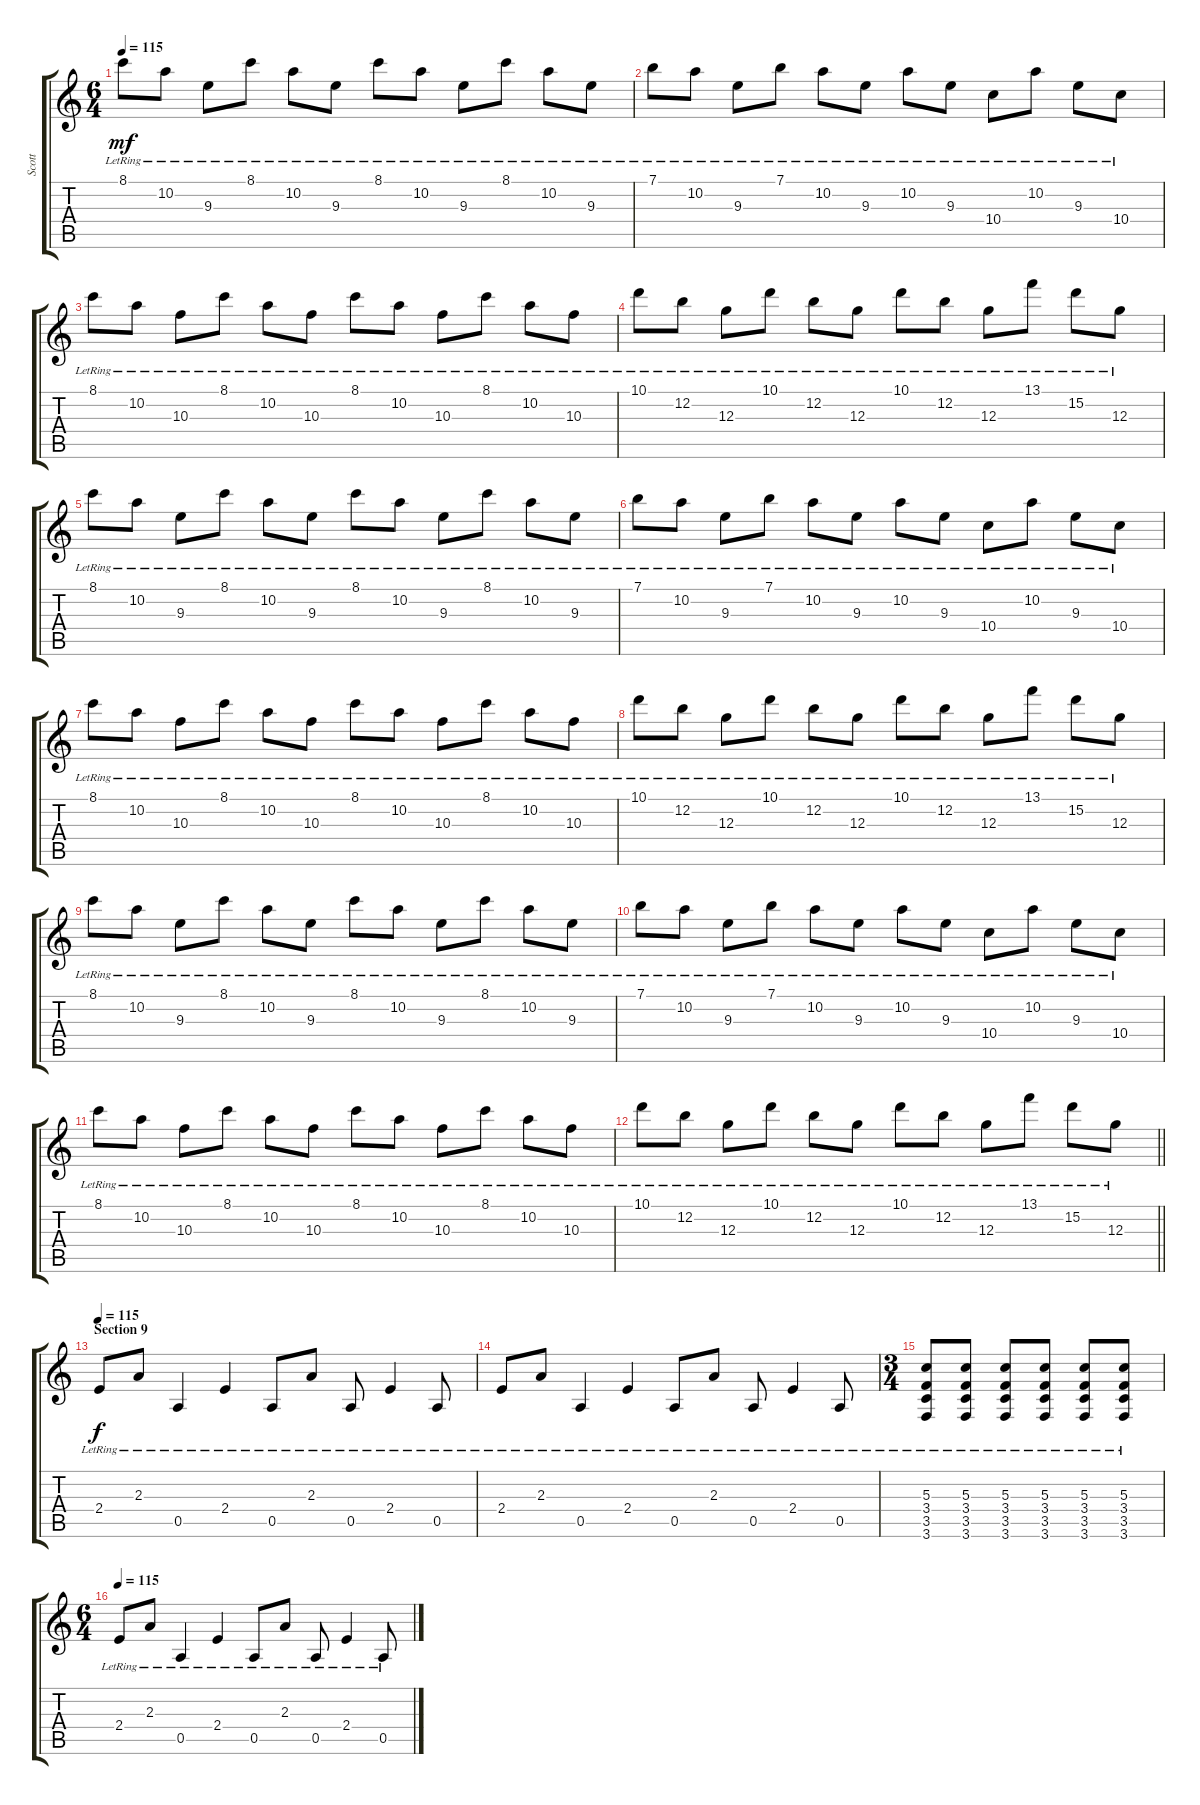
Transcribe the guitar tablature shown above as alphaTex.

\track ("Scott" "Scott") {instrument electricguitarjazz}
\staff {score tabs}
\tuning (E4 B3 G3 D3 A2 D2) {hide}
\ts (6 4)
\tempo 115
\clef g2
\ks c
8.1{lr}.8{dy mf} 10.2{lr}.8 9.3{lr}.8 8.1{lr}.8 10.2{lr}.8 9.3{lr}.8 8.1{lr}.8 10.2{lr}.8 9.3{lr}.8 8.1{lr}.8 10.2{lr}.8 9.3{lr}.8 |
7.1{lr}.8 10.2{lr}.8 9.3{lr}.8 7.1{lr}.8 10.2{lr}.8 9.3{lr}.8 10.2{lr}.8 9.3{lr}.8 10.4{lr}.8 10.2{lr}.8 9.3{lr}.8 10.4{lr}.8 |
8.1{lr}.8 10.2{lr}.8 10.3{lr}.8 8.1{lr}.8 10.2{lr}.8 10.3{lr}.8 8.1{lr}.8 10.2{lr}.8 10.3{lr}.8 8.1{lr}.8 10.2{lr}.8 10.3{lr}.8 |
10.1{lr}.8 12.2{lr}.8 12.3{lr}.8 10.1{lr}.8 12.2{lr}.8 12.3{lr}.8 10.1{lr}.8 12.2{lr}.8 12.3{lr}.8 13.1{lr}.8 15.2{lr}.8 12.3{lr}.8 |
8.1{lr}.8 10.2{lr}.8 9.3{lr}.8 8.1{lr}.8 10.2{lr}.8 9.3{lr}.8 8.1{lr}.8 10.2{lr}.8 9.3{lr}.8 8.1{lr}.8 10.2{lr}.8 9.3{lr}.8 |
7.1{lr}.8 10.2{lr}.8 9.3{lr}.8 7.1{lr}.8 10.2{lr}.8 9.3{lr}.8 10.2{lr}.8 9.3{lr}.8 10.4{lr}.8 10.2{lr}.8 9.3{lr}.8 10.4{lr}.8 |
8.1{lr}.8 10.2{lr}.8 10.3{lr}.8 8.1{lr}.8 10.2{lr}.8 10.3{lr}.8 8.1{lr}.8 10.2{lr}.8 10.3{lr}.8 8.1{lr}.8 10.2{lr}.8 10.3{lr}.8 |
10.1{lr}.8 12.2{lr}.8 12.3{lr}.8 10.1{lr}.8 12.2{lr}.8 12.3{lr}.8 10.1{lr}.8 12.2{lr}.8 12.3{lr}.8 13.1{lr}.8 15.2{lr}.8 12.3{lr}.8 |
8.1{lr}.8 10.2{lr}.8 9.3{lr}.8 8.1{lr}.8 10.2{lr}.8 9.3{lr}.8 8.1{lr}.8 10.2{lr}.8 9.3{lr}.8 8.1{lr}.8 10.2{lr}.8 9.3{lr}.8 |
7.1{lr}.8 10.2{lr}.8 9.3{lr}.8 7.1{lr}.8 10.2{lr}.8 9.3{lr}.8 10.2{lr}.8 9.3{lr}.8 10.4{lr}.8 10.2{lr}.8 9.3{lr}.8 10.4{lr}.8 |
8.1{lr}.8 10.2{lr}.8 10.3{lr}.8 8.1{lr}.8 10.2{lr}.8 10.3{lr}.8 8.1{lr}.8 10.2{lr}.8 10.3{lr}.8 8.1{lr}.8 10.2{lr}.8 10.3{lr}.8 |
\barLineRight lightlight
10.1{lr}.8 12.2{lr}.8 12.3{lr}.8 10.1{lr}.8 12.2{lr}.8 12.3{lr}.8 10.1{lr}.8 12.2{lr}.8 12.3{lr}.8 13.1{lr}.8 15.2{lr}.8 12.3{lr}.8 |
\section ("" "Section 9")
\tempo 115
2.4{lr}.8{dy f} 2.3{lr}.8 0.5{lr}.4 2.4{lr}.4 0.5{lr}.8 2.3{lr}.8 0.5{lr}.8 2.4{lr}.4 0.5{lr}.8 |
2.4{lr}.8 2.3{lr}.8 0.5{lr}.4 2.4{lr}.4 0.5{lr}.8 2.3{lr}.8 0.5{lr}.8 2.4{lr}.4 0.5{lr}.8 |
\ts (3 4)
(5.3{lr} 3.4{lr} 3.5{lr} 3.6{lr}).8 (5.3{lr} 3.4{lr} 3.5{lr} 3.6{lr}).8 (5.3{lr} 3.4{lr} 3.5{lr} 3.6{lr}).8 (5.3{lr} 3.4{lr} 3.5{lr} 3.6{lr}).8 (5.3{lr} 3.4{lr} 3.5{lr} 3.6{lr}).8 (5.3{lr} 3.4{lr} 3.5{lr} 3.6{lr}).8 |
\ts (6 4)
\tempo 115
2.4{lr}.8 2.3{lr}.8 0.5{lr}.4 2.4{lr}.4 0.5{lr}.8 2.3{lr}.8 0.5{lr}.8 2.4{lr}.4 0.5{lr}.8
